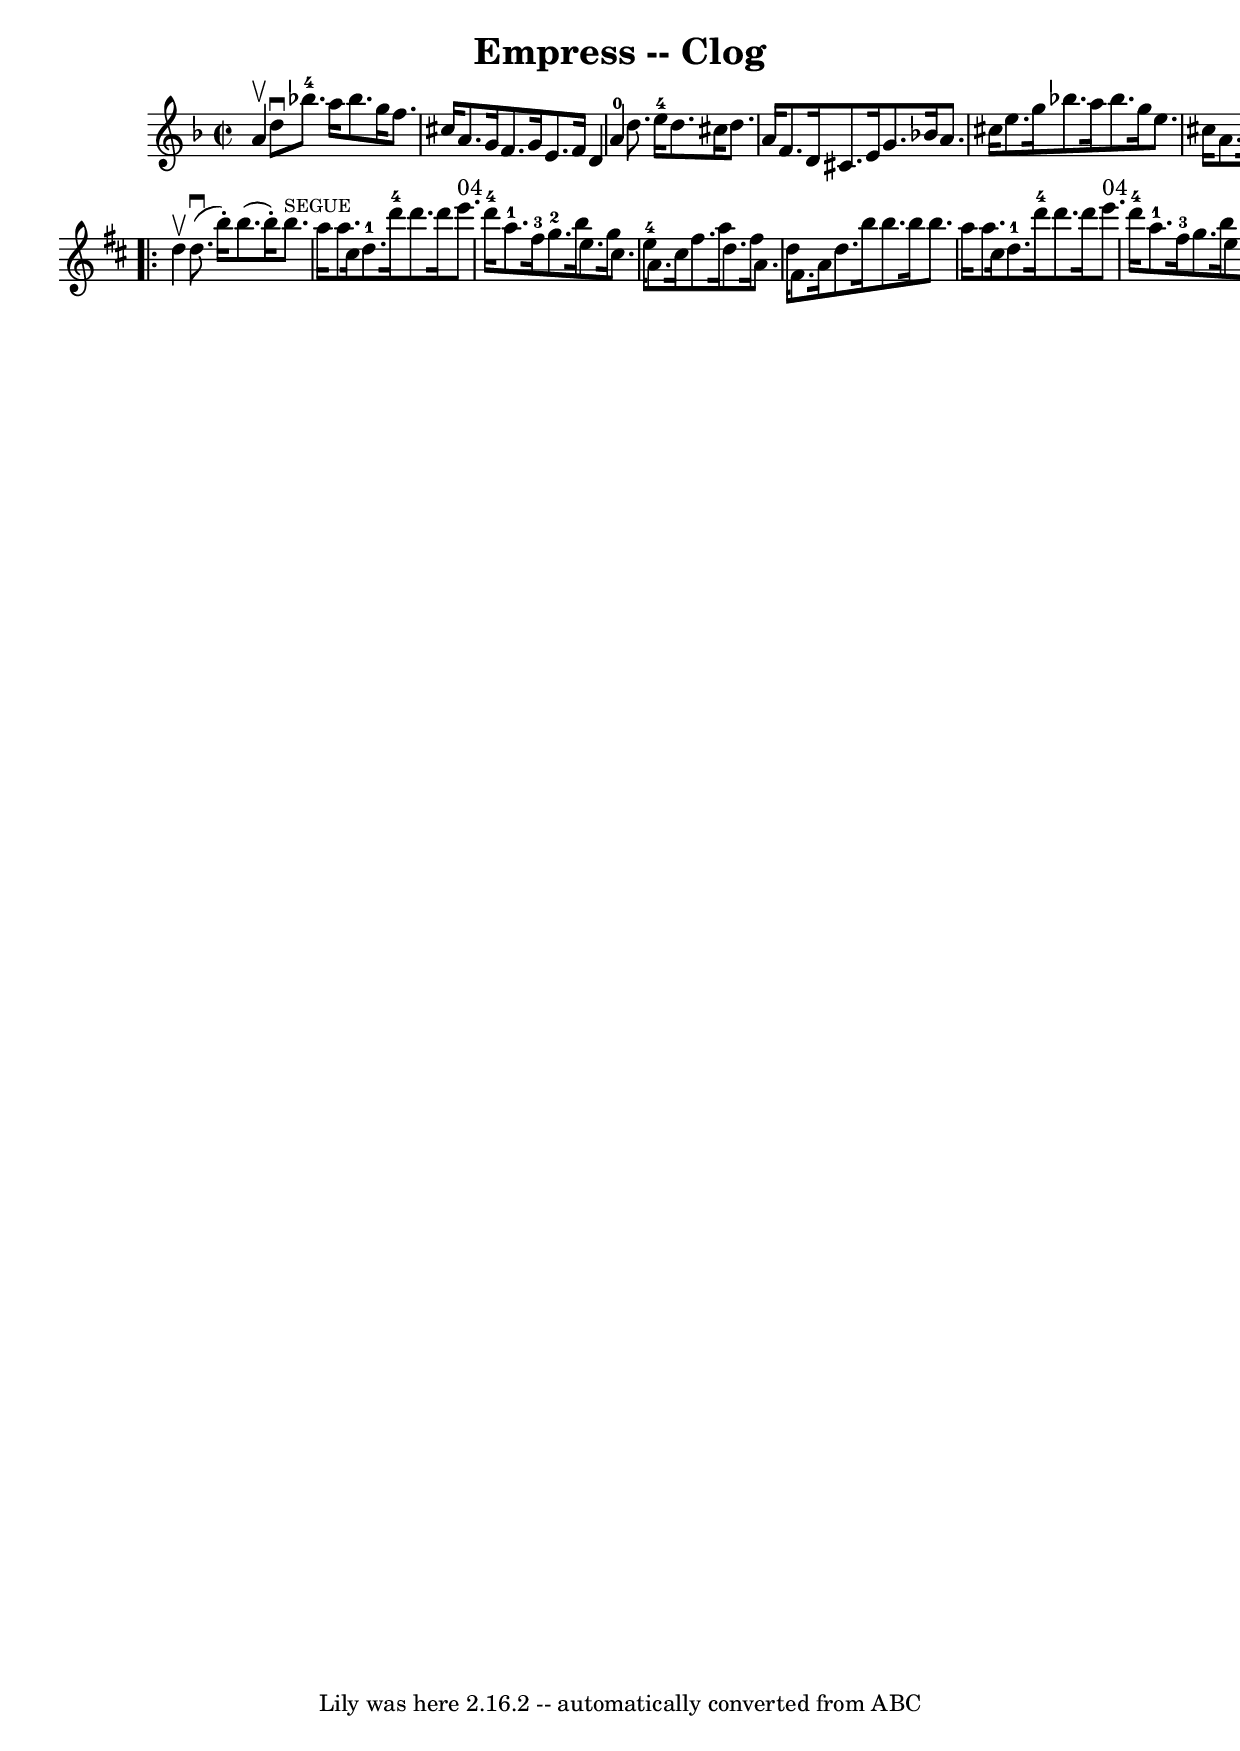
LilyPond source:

\version "2.16.2"
\include "Mammoth.ily"
\header {
  %% book = "Ryan's Mammoth Collection"
  crossRefNumber = "1"
  footnotes = ""
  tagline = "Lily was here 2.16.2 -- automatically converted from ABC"
  title = "Empress -- Clog"

}
voicedefault =  {



  \repeat volta 2 {

    \override Staff.TimeSignature #'style = #'C
    \time 2/2 
    \key d \minor
    a'4^\upbow |
    d''8^\downbow bes''!8. 
    -4 a''16 bes''8. g''16 f''8. cis''16 a'8. g'16  |
    
    f'8. g'16 e'8. f'16 d'4 a'4-0 |
    d''8. e''16 
    -4 d''8. cis''16 d''8. a'16 f'8. d'16  |
    cis'8.    
    e'16 g'8. bes'!16 a'8. cis''16 e''8. g''16  |
    
    bes''!8. a''16 bes''8. g''16 e''8. cis''16 a'8. cis''16  
    |
    d''4 f''4 d''4  
  } 
  \repeat volta 2 {
    
    \key d \major
    d''4 ^\upbow |
    d''8.^\downbow(b''16 -.) b''8. (b''16 -.)     
    b''8.^\segue a''16 a''8. cis''16  |
    d''8.-1 d'''16 
    -4 d'''8. d'''16 e'''8.^"04" d'''16-4 a''8.-1 fis''16 
    -3 |
    g''8.-2 b''16 e''8. g''16 cis''8. e''16 
    -4 a'8. cis''16  |
    fis''8. a''16 d''8. fis''16 a'8. 
    d''16 fis'8. a'16  |
    d''8. b''16 b''8. b''16    
    b''8. a''16 a''8. cis''16  |
    d''8.-1 d'''16-4   
    d'''8. d'''16 e'''8.^"04" d'''16-4 a''8.-1 fis''16-3 
    |
    g''8. b''16 e''8. g''16 cis''8. e''16-4 a'8.   
    cis''16  |
    d''4 fis''4 d''4  
  }   

}

\score{
  <<

    \context Staff="default"
    {
      \voicedefault 
      
    }

  >>
  \layout {
    
  }
  \midi {
  }

}
